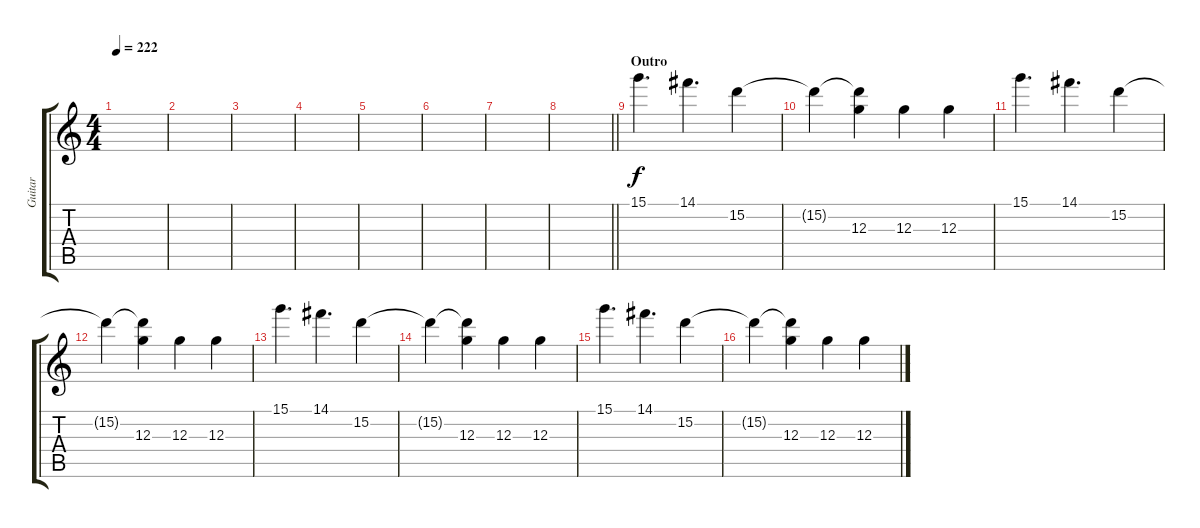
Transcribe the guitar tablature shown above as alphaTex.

\track ("Guitar" "Guitar") {instrument distortionguitar}
\staff {score tabs}
\tuning (E4 B3 G3 D3 A2 E2) {hide}
\ts (4 4)
\tempo 222
\clef g2
\ks c
|
|
|
|
|
|
|
\barLineRight lightlight
|
\section ("" "Outro")
15.1.4{d} 14.1.4{d} 15.2.4 |
15.2{t}.4 (15.2{t} 12.3).4 12.3.4 12.3.4 |
15.1.4{d} 14.1.4{d} 15.2.4 |
15.2{t}.4 (15.2{t} 12.3).4 12.3.4 12.3.4 |
15.1.4{d} 14.1.4{d} 15.2.4 |
15.2{t}.4 (15.2{t} 12.3).4 12.3.4 12.3.4 |
15.1.4{d} 14.1.4{d} 15.2.4 |
15.2{t}.4 (15.2{t} 12.3).4 12.3.4 12.3.4
